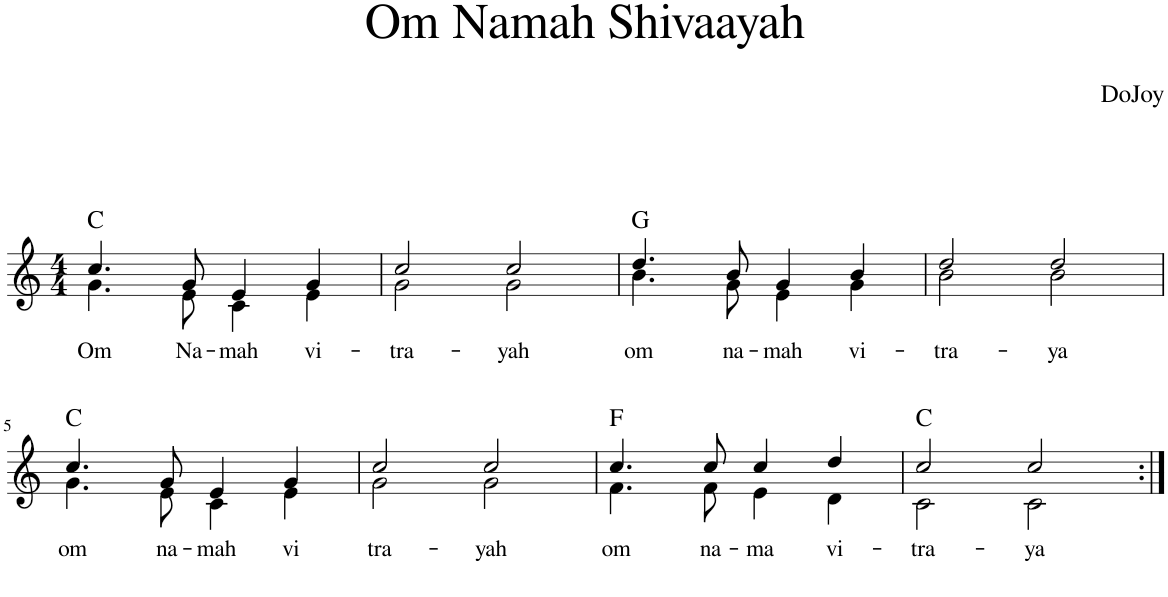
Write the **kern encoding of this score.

**kern	**text	**harte
*part1	*part1	*part1
*staff1	*staff1	*
*I"Voice	*	*
*I'Vo.	*	*
*clefG2	*	*
*k[]	*	*
*M4/4	*	*
=1	=1	=1
*^	*	*
!	!	!LO:LY:b	!
4.cc/	4.g\	Om	C:maj
!	!	!LO:LY:b	!
8g/	8e\	Na-	.
!	!	!LO:LY:b	!
4e/	4c\	-mah	.
!	!	!LO:LY:b	!
4g/	4e\	vi-	.
=2	=2	=2	=2
!	!	!LO:LY:b	!
2cc/	2g\	-tra-	.
!	!	!LO:LY:b	!
2cc/	2g\	-yah	.
=3	=3	=3	=3
!	!	!LO:LY:b	!
4.dd/	4.b\	om	G:maj
!	!	!LO:LY:b	!
8b/	8g\	na-	.
!	!	!LO:LY:b	!
4g/	4e\	-mah	.
!	!	!LO:LY:b	!
4b/	4g\	vi-	.
=4	=4	=4	=4
!	!	!LO:LY:b	!
2dd/	2b\	-tra-	.
!	!	!LO:LY:b	!
2dd/	2b\	-ya	.
!!LO:LB:g=z	!!
=5	=5	=5	=5
!	!	!LO:LY:b	!
4.cc/	4.g\	om	C:maj
!	!	!LO:LY:b	!
8g/	8e\	na-	.
!	!	!LO:LY:b	!
4e/	4c\	-mah	.
!	!	!LO:LY:b	!
4g/	4e\	vi	.
=6	=6	=6	=6
!	!	!LO:LY:b	!
2cc/	2g\	tra-	.
!	!	!LO:LY:b	!
2cc/	2g\	-yah	.
=7	=7	=7	=7
!	!	!LO:LY:b	!
4.f\	4.cc/	om	F:maj
!	!	!LO:LY:b	!
8f\	8cc/	na-	.
!	!	!LO:LY:b	!
4e\	4cc/	-ma	.
!	!	!LO:LY:b	!
4d\	4dd/	vi-	.
=8	=8	=8	=8
!	!	!LO:LY:b	!
2c\	2cc/	-tra-	C:maj
!	!	!LO:LY:b	!
2c\	2cc/	-ya	.
*v	*v	*	*
=:|!	=:|!	=:|!
*-	*-	*-
